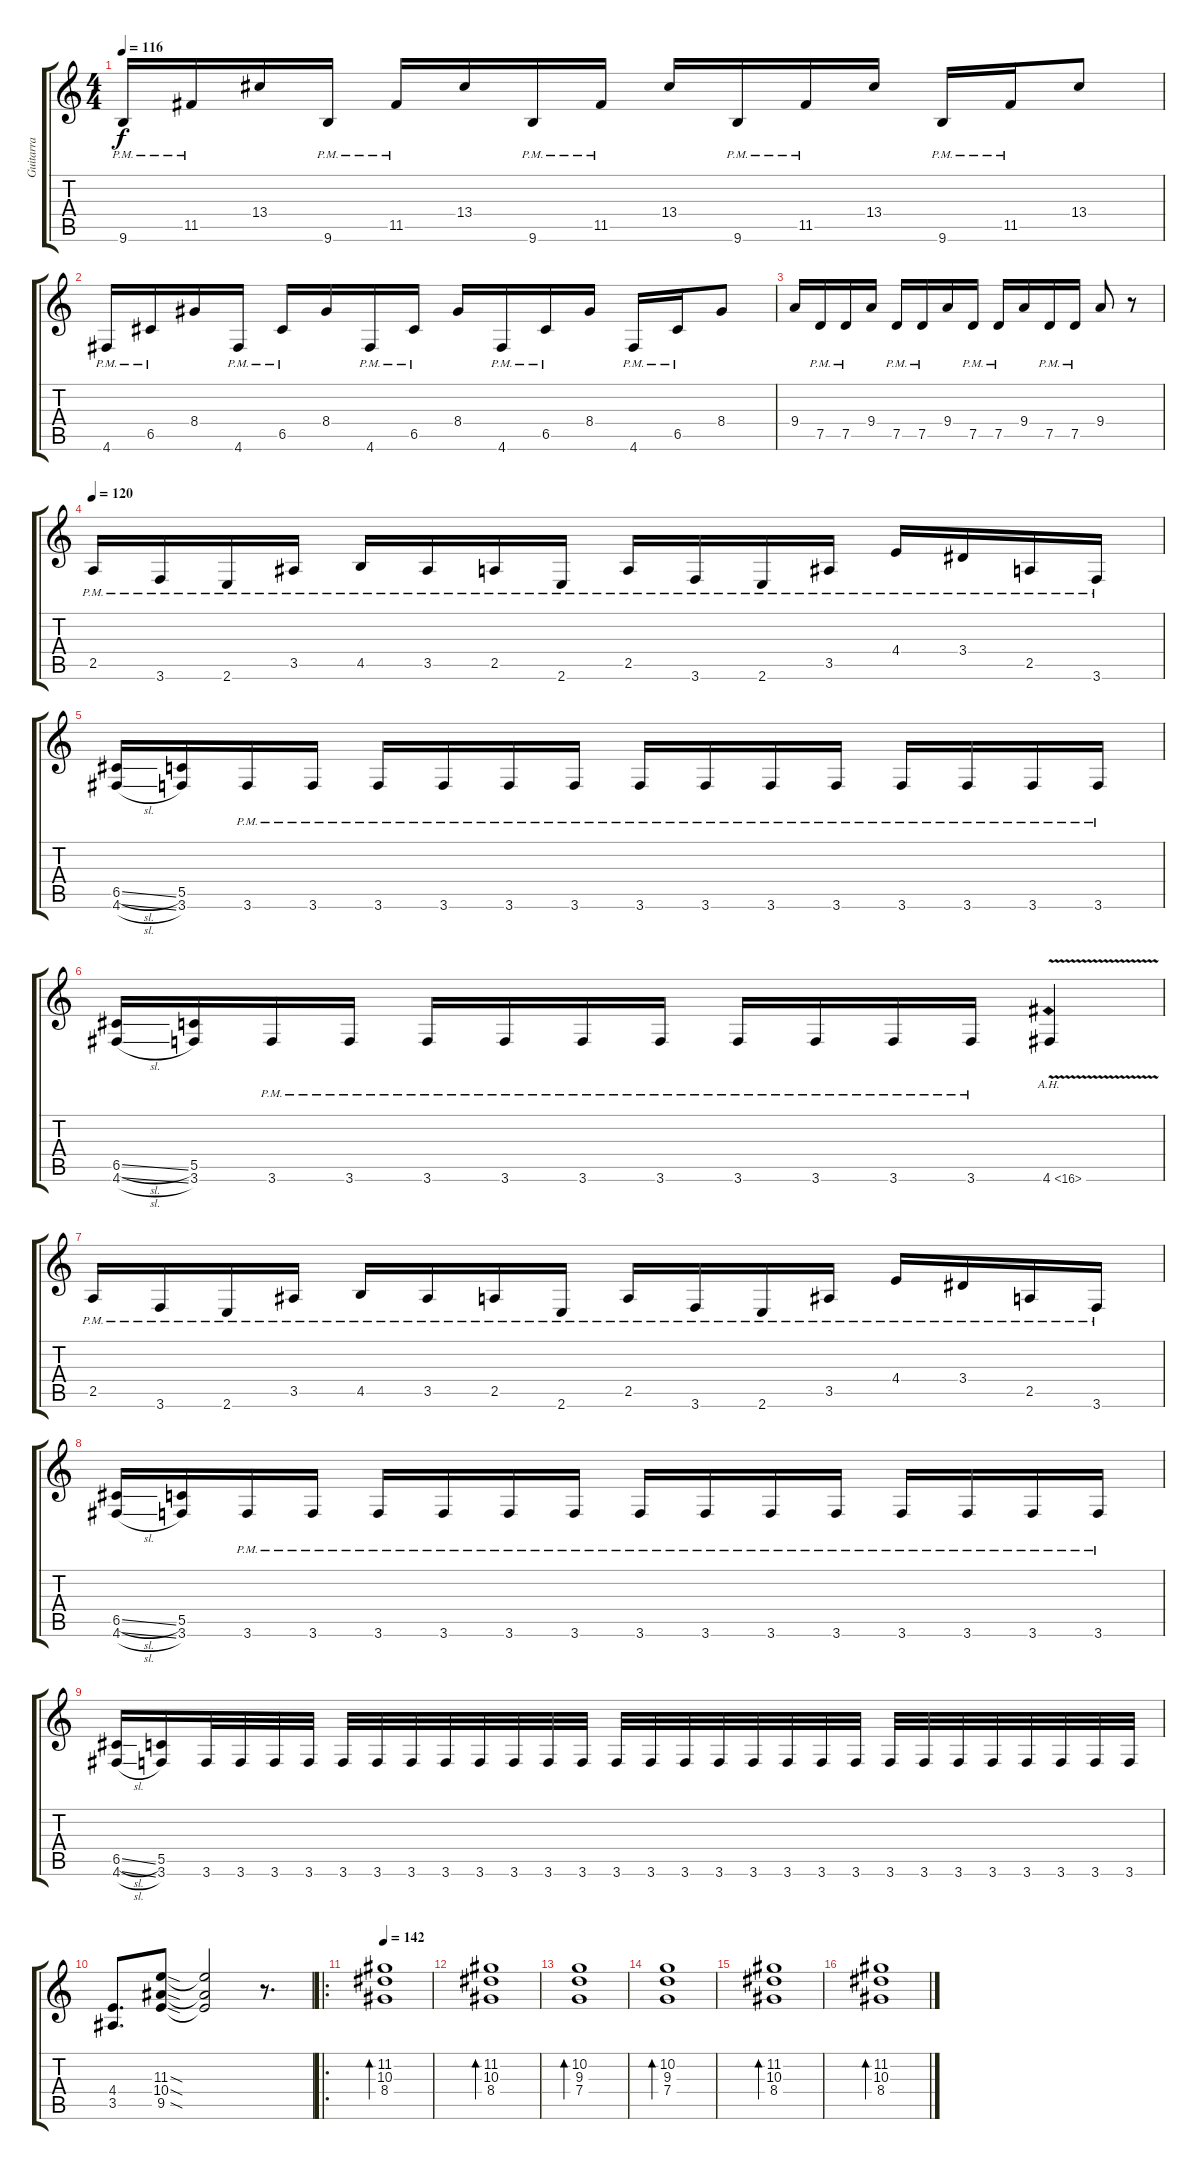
\track ("Guitarra" "Guitarra") {instrument distortionguitar}
\staff {score tabs}
\tuning (D4 A3 F3 C3 G2 D2) {hide}
\ts (4 4)
\tempo 116
\clef g2
\ks c
9.6{pm}.16{dy f} 11.5{pm}.16 13.4.16 9.6{pm}.16 11.5{pm}.16 13.4.16 9.6{pm}.16 11.5{pm}.16 13.4.16 9.6{pm}.16 11.5{pm}.16 13.4.16 9.6{pm}.16 11.5{pm}.16 13.4.8 |
4.6{pm}.16 6.5{pm}.16 8.4.16 4.6{pm}.16 6.5{pm}.16 8.4.16 4.6{pm}.16 6.5{pm}.16 8.4.16 4.6{pm}.16 6.5{pm}.16 8.4.16 4.6{pm}.16 6.5{pm}.16 8.4.8 |
9.4.16 7.5{pm}.16 7.5{pm}.16 9.4.16 7.5{pm}.16 7.5{pm}.16 9.4.16 7.5{pm}.16 7.5{pm}.16 9.4.16 7.5{pm}.16 7.5{pm}.16 9.4.8 r.8 |
\tempo 120
2.5{pm}.16 3.6{pm}.16 2.6{pm}.16 3.5{pm}.16 4.5{pm}.16 3.5{pm}.16 2.5{pm}.16 2.6{pm}.16 2.5{pm}.16 3.6{pm}.16 2.6{pm}.16 3.5{pm}.16 4.4{pm}.16 3.4{pm}.16 2.5{pm}.16 3.6{pm}.16 |
(6.5{sl} 4.6{sl}).16 (5.5 3.6).16 3.6{pm}.16 3.6{pm}.16 3.6{pm}.16 3.6{pm}.16 3.6{pm}.16 3.6{pm}.16 3.6{pm}.16 3.6{pm}.16 3.6{pm}.16 3.6{pm}.16 3.6{pm}.16 3.6{pm}.16 3.6{pm}.16 3.6{pm}.16 |
(6.5{sl} 4.6{sl}).16 (5.5 3.6).16 3.6{pm}.16 3.6{pm}.16 3.6{pm}.16 3.6{pm}.16 3.6{pm}.16 3.6{pm}.16 3.6{pm}.16 3.6{pm}.16 3.6{pm}.16 3.6{pm}.16 4.6{ah 12 v}.4 |
2.5{pm}.16 3.6{pm}.16 2.6{pm}.16 3.5{pm}.16 4.5{pm}.16 3.5{pm}.16 2.5{pm}.16 2.6{pm}.16 2.5{pm}.16 3.6{pm}.16 2.6{pm}.16 3.5{pm}.16 4.4{pm}.16 3.4{pm}.16 2.5{pm}.16 3.6{pm}.16 |
(6.5{sl} 4.6{sl}).16 (5.5 3.6).16 3.6{pm}.16 3.6{pm}.16 3.6{pm}.16 3.6{pm}.16 3.6{pm}.16 3.6{pm}.16 3.6{pm}.16 3.6{pm}.16 3.6{pm}.16 3.6{pm}.16 3.6{pm}.16 3.6{pm}.16 3.6{pm}.16 3.6{pm}.16 |
(6.5{sl} 4.6{sl}).16 (5.5 3.6).16 3.6.32 3.6.32 3.6.32 3.6.32 3.6.32 3.6.32 3.6.32 3.6.32 3.6.32 3.6.32 3.6.32 3.6.32 3.6.32 3.6.32 3.6.32 3.6.32 3.6.32 3.6.32 3.6.32 3.6.32 3.6.32 3.6.32 3.6.32 3.6.32 3.6.32 3.6.32 3.6.32 3.6.32 |
(4.4 3.5).8{d} (11.3{sod} 10.4{sod} 9.5{sod}).8 (11.3{t} 10.4{t} 9.5{t}).2 r.8{d} |
\ro
\tempo 142
(11.2 10.3 8.4).1{bd 240 instrument acousticguitarsteel} |
(11.2 10.3 8.4).1{bd 240} |
(10.2 9.3 7.4).1{bd 240} |
(10.2 9.3 7.4).1{bd 240} |
(11.2 10.3 8.4).1{bd 240} |
(11.2 10.3 8.4).1{bd 240}
